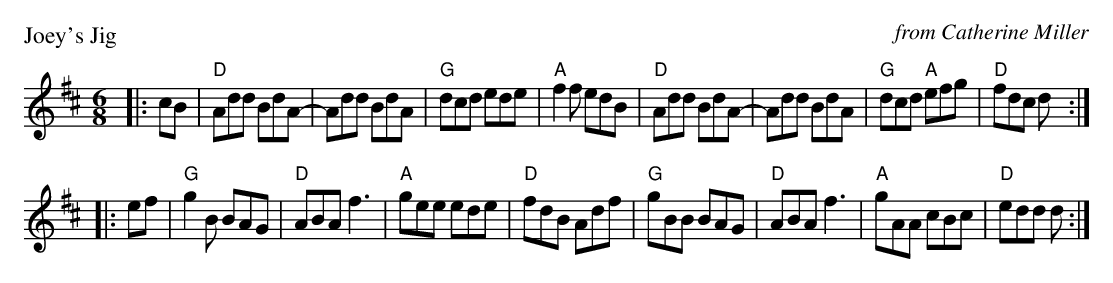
X:1
P: Joey's Jig
C: from Catherine Miller
M: 6/8
K: D
L: 1/8
|:cB|"D"Add BdA-|Add BdA|"G"dcd ede|"A"f2 f edB|"D"Add BdA-|Add BdA|"G"dcd "A"efg|"D"fdc d :|
|: ef|"G"g2 B BAG|"D"ABA f3|"A"gee ede|"D"fdB Adf|"G"gBB BAG|"D"ABA f3|"A"gAA cBc|"D"edd d :|
